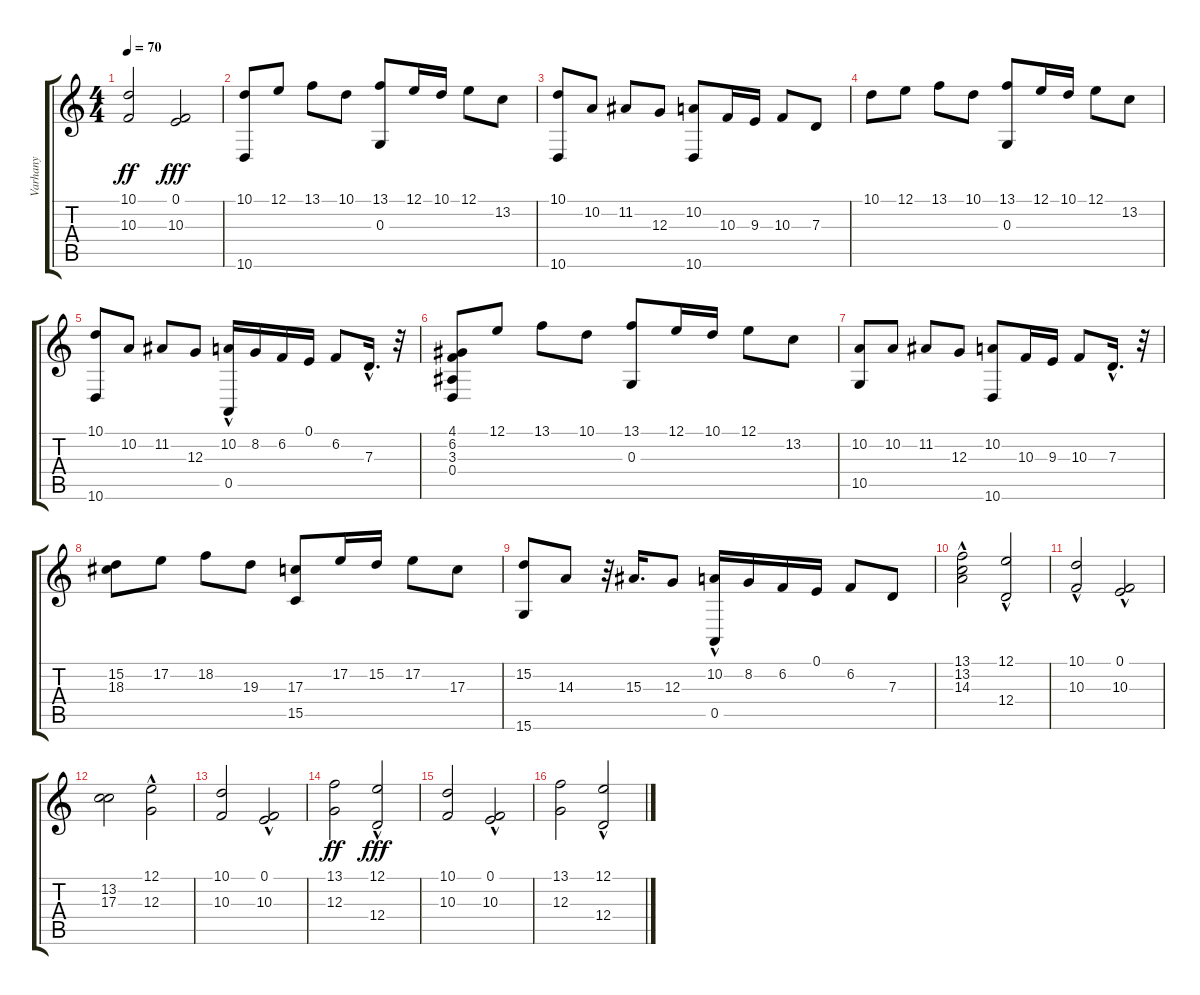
\track ("Varhany" "Varhany") {instrument percussiveorgan}
\staff {score tabs}
\tuning (E4 B3 G3 D3 A2 E2) {hide}
\ts (4 4)
\tempo 70
\clef g2
\ks c
(10.1 10.3).2{dy ff} (0.1 10.3).2{dy fff} |
(10.1 10.6).8 12.1.8 13.1.8 10.1.8 (13.1 0.3).8 12.1.16 10.1.16 12.1.8 13.2.8 |
(10.1 10.6).8 10.2.8 11.2.8 12.3.8 (10.2 10.6).8 10.3.16 9.3.16 10.3.8 7.3.8 |
10.1.8 12.1.8 13.1.8 10.1.8 (13.1 0.3).8 12.1.16 10.1.16 12.1.8 13.2.8 |
(10.1 10.6).8 10.2.8 11.2.8 12.3.8 (10.2 0.5{hac}).16 8.2.16 6.2.16 0.1.16 6.2.8 7.3{hac}.16{d} r.32 |
(4.1 6.2 3.3 0.4).8 12.1.8 13.1.8 10.1.8 (13.1 0.3).8 12.1.16 10.1.16 12.1.8 13.2.8 |
(10.2 10.5).8 10.2.8 11.2.8 12.3.8 (10.2 10.6).8 10.3.16 9.3.16 10.3.8 7.3{hac}.16{d} r.32 |
(15.2 18.3).8 17.2.8 18.2.8 19.3.8 (17.3 15.5).8 17.2.16 15.2.16 17.2.8 17.3.8 |
(15.2 15.6).8 14.3.8 r.32 15.3.16{d} 12.3.8 (10.2{hac} 0.5).16 8.2.16 6.2.16 0.1.16 6.2.8 7.3.8 |
(13.1 13.2 14.3{hac}).2 (12.1 12.4{hac}).2 |
(10.1 10.3{hac}).2 (0.1{hac} 10.3).2 |
(13.2 17.3).2 (12.1 12.3{hac}).2 |
(10.1 10.3).2 (0.1{hac} 10.3).2 |
(13.1 12.3).2{dy ff} (12.1 12.4{hac}).2{dy fff} |
(10.1 10.3).2 (0.1{hac} 10.3).2 |
(13.1 12.3).2 (12.1 12.4{hac}).2
